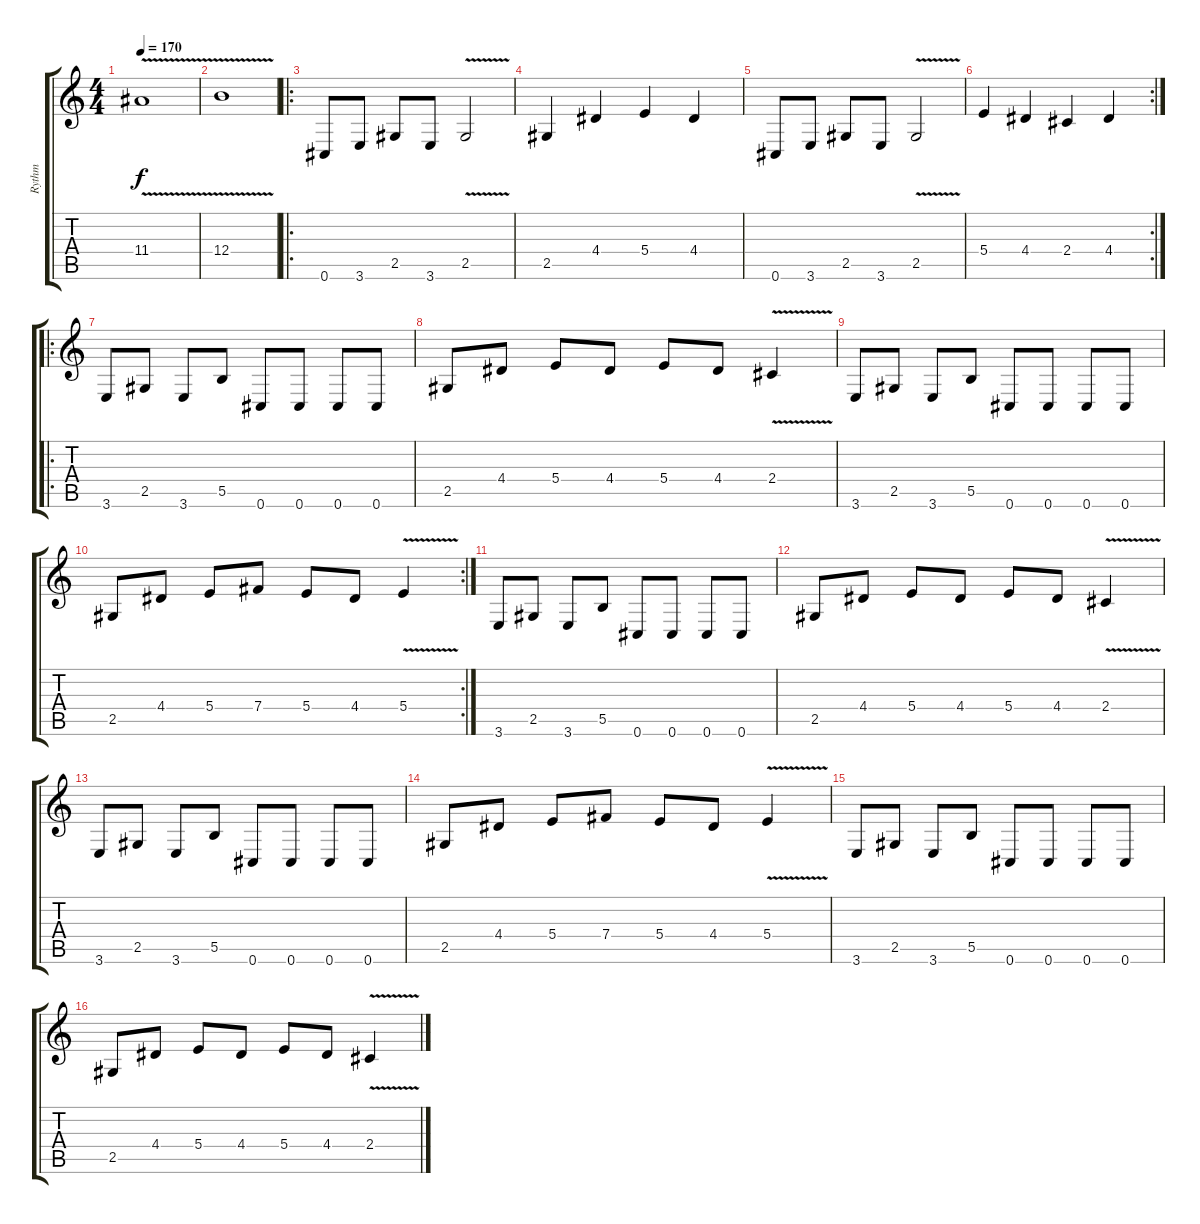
\track ("Rythm" "Rythm") {instrument distortionguitar}
\staff {score tabs}
\tuning (Db4 Ab3 E3 B2 Gb2 Db2) {hide}
\ts (4 4)
\tempo 170
\clef g2
\ks c
11.4{v}.1{dy f} |
12.4{v}.1 |
\ro
0.6.8 3.6.8 2.5.8 3.6.8 2.5{v}.2 |
2.5.4 4.4.4 5.4.4 4.4.4 |
0.6.8 3.6.8 2.5.8 3.6.8 2.5{v}.2 |
\rc 2
5.4.4 4.4.4 2.4.4 4.4.4 |
\ro
3.6.8 2.5.8 3.6.8 5.5.8 0.6.8 0.6.8 0.6.8 0.6.8 |
2.5.8 4.4.8 5.4.8 4.4.8 5.4.8 4.4.8 2.4{v}.4 |
3.6.8 2.5.8 3.6.8 5.5.8 0.6.8 0.6.8 0.6.8 0.6.8 |
\rc 2
2.5.8 4.4.8 5.4.8 7.4.8 5.4.8 4.4.8 5.4{v}.4 |
3.6.8 2.5.8 3.6.8 5.5.8 0.6.8 0.6.8 0.6.8 0.6.8 |
2.5.8 4.4.8 5.4.8 4.4.8 5.4.8 4.4.8 2.4{v}.4 |
3.6.8 2.5.8 3.6.8 5.5.8 0.6.8 0.6.8 0.6.8 0.6.8 |
2.5.8 4.4.8 5.4.8 7.4.8 5.4.8 4.4.8 5.4{v}.4 |
3.6.8 2.5.8 3.6.8 5.5.8 0.6.8 0.6.8 0.6.8 0.6.8 |
2.5.8 4.4.8 5.4.8 4.4.8 5.4.8 4.4.8 2.4{v}.4
